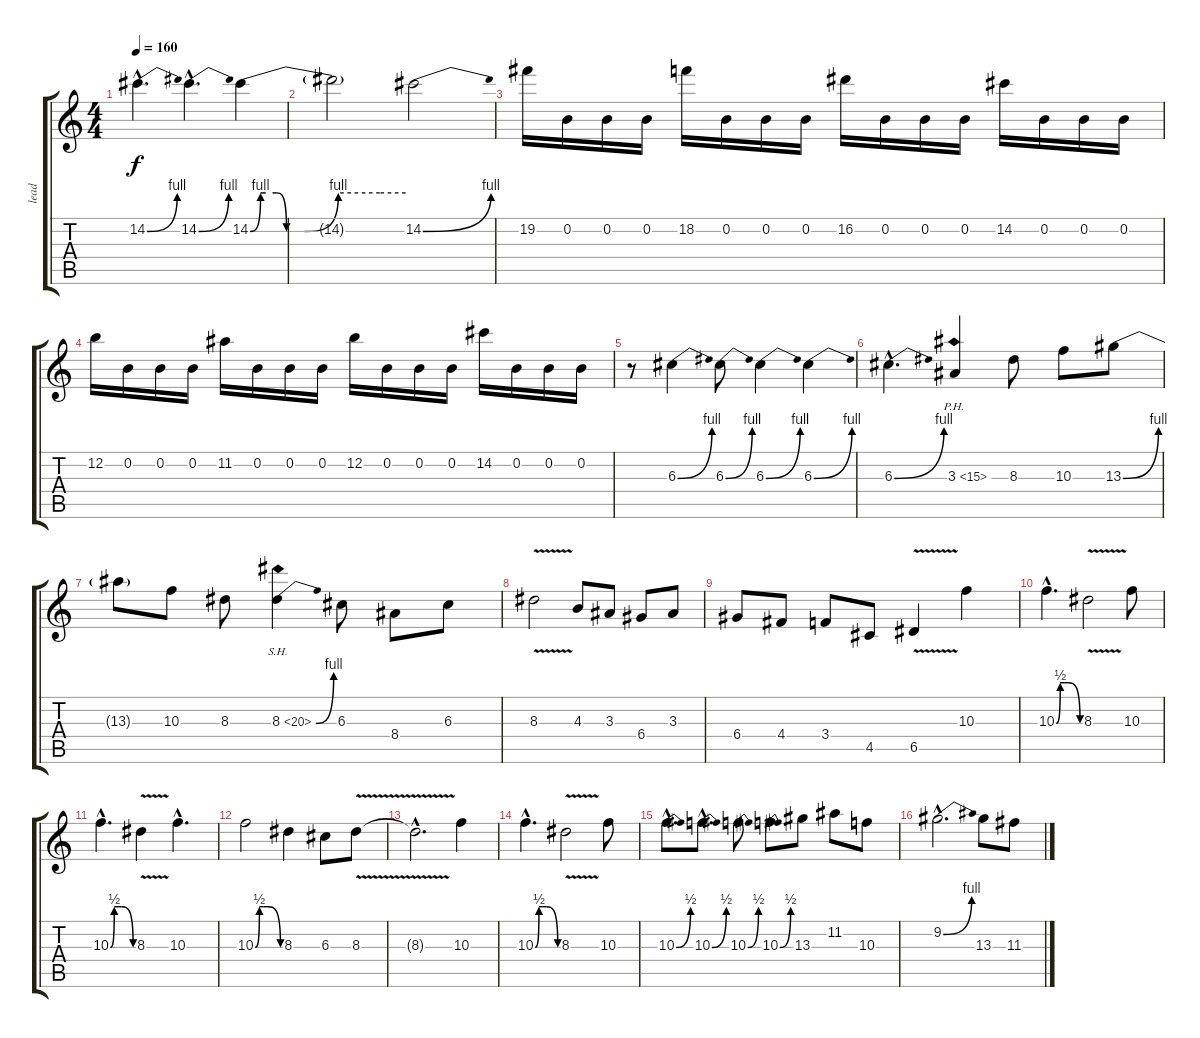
\track ("lead" "lead") {instrument distortionguitar}
\staff {score tabs}
\tuning (E4 B3 G3 D3 A2 E2) {hide}
\ts (4 4)
\tempo 160
\clef g2
\ks c
14.2{be (bend 0 0 60 4) hac}.4{d dy f} 14.2{be (bend 0 0 60 4) hac}.4{d} 14.2{be (custom 0 0 4 4 6 4 10 4 14 0 21 0 34 4 50 4 60 4)}.4 |
14.2{t}.2 14.2{be (bend 0 0 60 4)}.2 |
19.2.16 0.2.16 0.2.16 0.2.16 18.2.16 0.2.16 0.2.16 0.2.16 16.2.16 0.2.16 0.2.16 0.2.16 14.2.16 0.2.16 0.2.16 0.2.16 |
12.2.16 0.2.16 0.2.16 0.2.16 11.2.16 0.2.16 0.2.16 0.2.16 12.2.16 0.2.16 0.2.16 0.2.16 14.2.16 0.2.16 0.2.16 0.2.16 |
r.8 6.3{be (bend 0 0 60 4)}.4 6.3{be (bend 0 0 60 4)}.8 6.3{be (bend 0 0 60 4)}.4 6.3{be (bend 0 0 60 4)}.4 |
6.3{be (bend 0 0 60 4) hac}.4{d} 3.3{ph 12}.4 8.3.8 10.3.8 13.3{be (bend 0 0 60 4)}.8 |
13.3{t}.8 10.3.8 8.3.8 8.3{be (bend 0 0 60 4) sh 12}.4 6.3.8 8.4.8 6.3.8 |
8.3{v}.2 4.3.8 3.3.8 6.4.8 3.3.8 |
6.4.8 4.4.8 3.4.8 4.5.8 6.5{v}.4 10.3.4 |
10.3{be (custom 0 0 10 2 20 2 30 2 60 0) hac}.4{d} 8.3{v}.2 10.3.8 |
10.3{be (custom 0 0 10 2 20 2 30 2 60 0) hac}.4{d} 8.3{v}.4 10.3{hac}.4{d} |
10.3{be (custom 0 0 10 2 20 2 30 2 60 0)}.2 8.3.4 6.3.8 8.3{v}.8 |
8.3{hac t}.2{d} 10.3.4 |
10.3{be (custom 0 0 10 2 20 2 30 2 60 0) hac}.4{d} 8.3{v}.2 10.3.8 |
10.3{be (bend 0 0 60 2) hac}.8{d} 10.3{be (bend 0 0 60 2) hac}.8{d} 10.3{be (bend 0 0 60 2)}.8 10.3{be (bend 0 0 60 2)}.8 13.3.8 11.2.8 10.3.8 |
9.2{be (bend 0 0 60 4) hac}.2{d} 13.3.8 11.3.8
